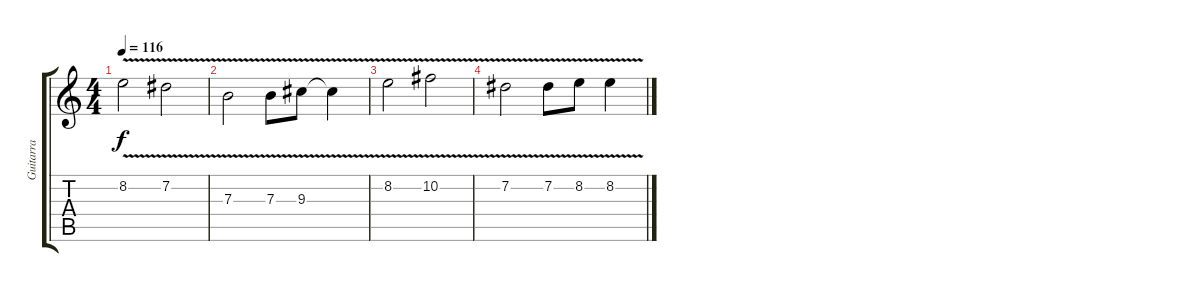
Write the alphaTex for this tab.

\track ("Guitarra" "Guitarra") {instrument distortionguitar}
\staff {score tabs}
\tuning (Db4 Ab3 E3 B2 Gb2 Db2) {hide}
\ts (4 4)
\tempo 116
\clef g2
\ks c
8.2{v}.2{dy f instrument distortionguitar} 7.2{v}.2 |
7.3{v}.2 7.3{v}.8 9.3{v}.8 9.3{t}.4 |
8.2{v}.2 10.2{v}.2 |
7.2{v}.2 7.2{v}.8 8.2{v}.8 8.2{v}.4
